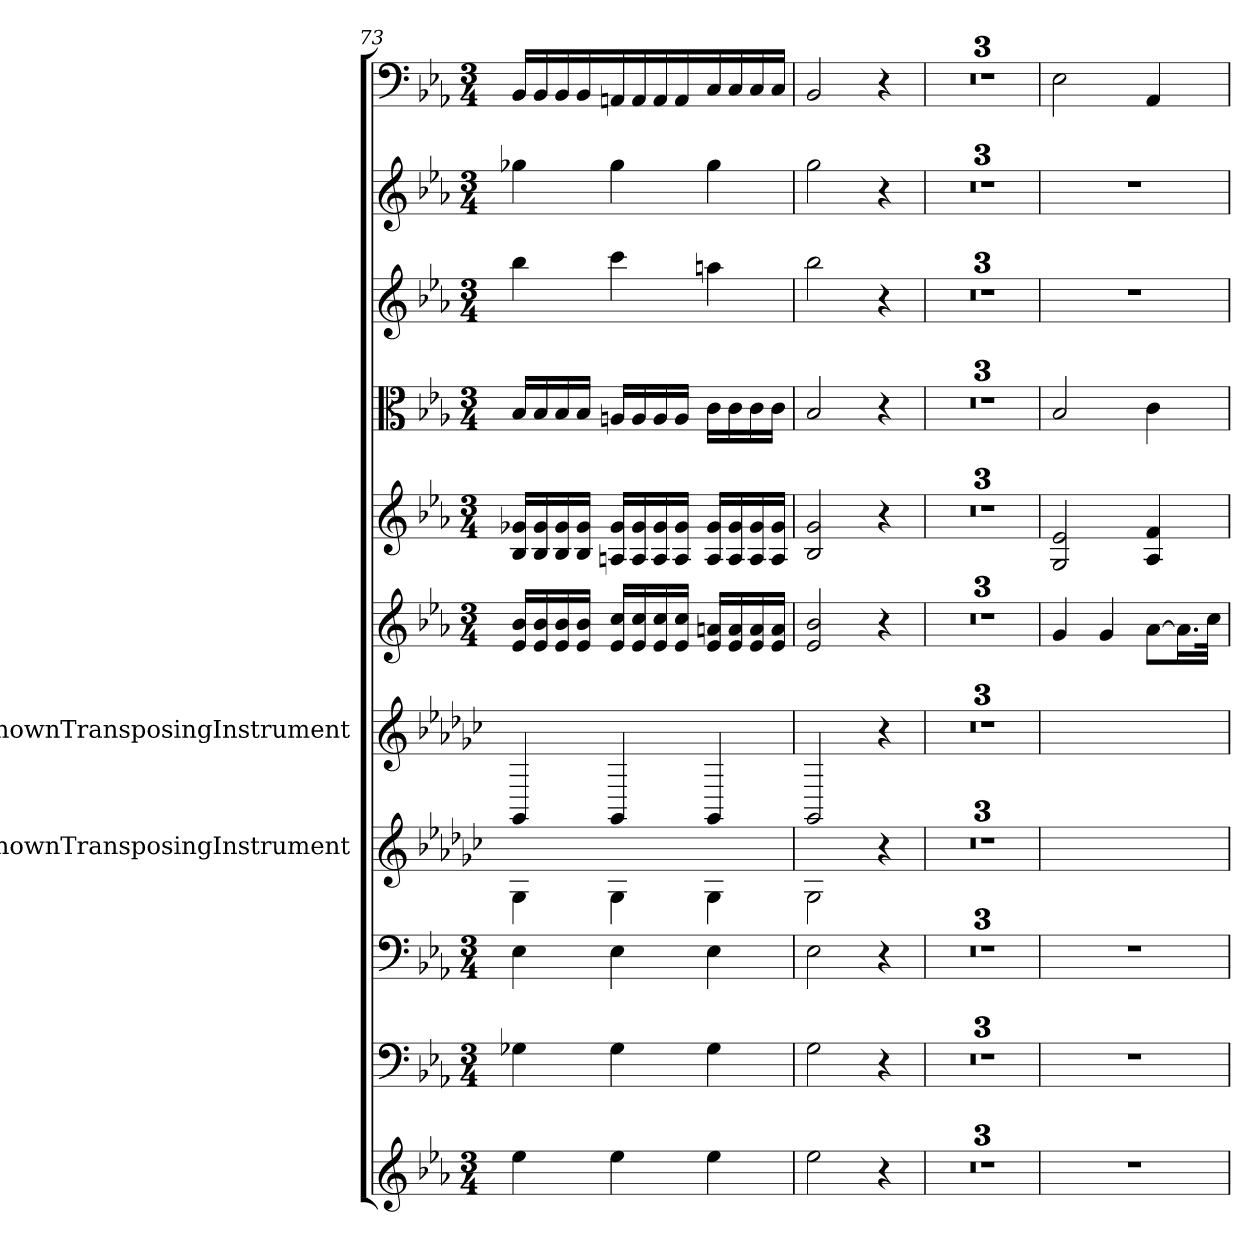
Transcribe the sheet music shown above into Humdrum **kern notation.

**kern	**kern	**kern	**kern	**kern	**kern	**kern	**kern	**kern	**kern	**kern
*part11	*part10	*part9	*part8	*part7	*part6	*part5	*part4	*part3	*part2	*part1
*staff11	*staff10	*staff9	*staff8	*staff7	*staff6	*staff5	*staff4	*staff3	*staff2	*staff1
*	*	*	*I"UnknownTransposingInstrument	*I"UnknownTransposingInstrument	*	*	*	*	*	*
*clefG2	*clefF4	*clefF4	*clefG2	*clefG2	*clefG2	*clefG2	*clefC3	*clefG2	*clefG2	*clefF4
*	*	*	*ITrd-5c-9	*ITrd-5c-9	*	*	*	*	*	*
*k[b-e-a-]	*k[b-e-a-]	*k[b-e-a-]	*k[b-e-a-]	*k[b-e-a-]	*k[b-e-a-]	*k[b-e-a-]	*k[b-e-a-]	*k[b-e-a-]	*k[b-e-a-]	*k[b-e-a-]
*E-:	*E-:	*E-:	*	*	*E-:	*E-:	*E-:	*E-:	*E-:	*E-:
*M3/4	*M3/4	*M3/4	*	*	*M3/4	*M3/4	*M3/4	*M3/4	*M3/4	*M3/4
=73	=73	=73	=73	=73	=73	=73	=73	=73	=73	=73
4ee-\	4G-X\	4E-\	4e-\	4E-/	16e-/ 16b-/LL	16B-/ 16g-X/LL	16B-/LL	4bb-\	4gg-X\	16BB-/LL
.	.	.	.	.	16e-/ 16b-/	16B-/ 16g-/	16B-/	.	.	16BB-/
.	.	.	.	.	16e-/ 16b-/	16B-/ 16g-/	16B-/	.	.	16BB-/
.	.	.	.	.	16e-/ 16b-/JJ	16B-/ 16g-/JJ	16B-/JJ	.	.	16BB-/
4ee-\	4G-\	4E-\	4e-\	4E-/	16e-/ 16cc/LL	16An/ 16g-/LL	16An/LL	4ccc\	4gg-\	16AAn/
.	.	.	.	.	16e-/ 16cc/	16A/ 16g-/	16A/	.	.	16AA/
.	.	.	.	.	16e-/ 16cc/	16A/ 16g-/	16A/	.	.	16AA/
.	.	.	.	.	16e-/ 16cc/JJ	16A/ 16g-/JJ	16A/JJ	.	.	16AA/
4ee-\	4G-\	4E-\	4e-\	4E-/	16e-/ 16an/LL	16A/ 16g-/LL	16c\LL	4aan\	4gg-\	16C/
.	.	.	.	.	16e-/ 16a/	16A/ 16g-/	16c\	.	.	16C/
.	.	.	.	.	16e-/ 16a/	16A/ 16g-/	16c\	.	.	16C/
.	.	.	.	.	16e-/ 16a/JJ	16A/ 16g-/JJ	16c\JJ	.	.	16C/JJ
=74	=74	=74	=74	=74	=74	=74	=74	=74	=74	=74
2ee-\	2G\	2E-\	2e-\	2E-/	2e-/ 2b-/	2B-/ 2g/	2B-/	2bb-\	2gg\	2BB-/
4r	4r	4r	4r	4r	4r	4r	4r	4r	4r	4r
=75	=75	=75	=75	=75	=75	=75	=75	=75	=75	=75
2.r	2.r	2.r	2.r	2.r	2.r	2.r	2.r	2.r	2.r	2.r
=76	=76	=76	=76	=76	=76	=76	=76	=76	=76	=76
2.r	2.r	2.r	2.r	2.r	2.r	2.r	2.r	2.r	2.r	2.r
=77	=77	=77	=77	=77	=77	=77	=77	=77	=77	=77
2.r	2.r	2.r	2.r	2.r	2.r	2.r	2.r	2.r	2.r	2.r
=78	=78	=78	=78	=78	=78	=78	=78	=78	=78	=78
2.r	2.r	2.r	2.r	2.r	4g/	2G/ 2e-/	2B-/	2.r	2.r	2E-\
.	.	.	.	.	4g/	.	.	.	.	.
.	.	.	.	.	[8a-\L	4A-/ 4f/	4c\	.	.	4AA-/
.	.	.	.	.	16.a-\L]	.	.	.	.	.
.	.	.	.	.	32cc\JJk	.	.	.	.	.
=	=	=	=	=	=	=	=	=	=	=
*-	*-	*-	*-	*-	*-	*-	*-	*-	*-	*-
